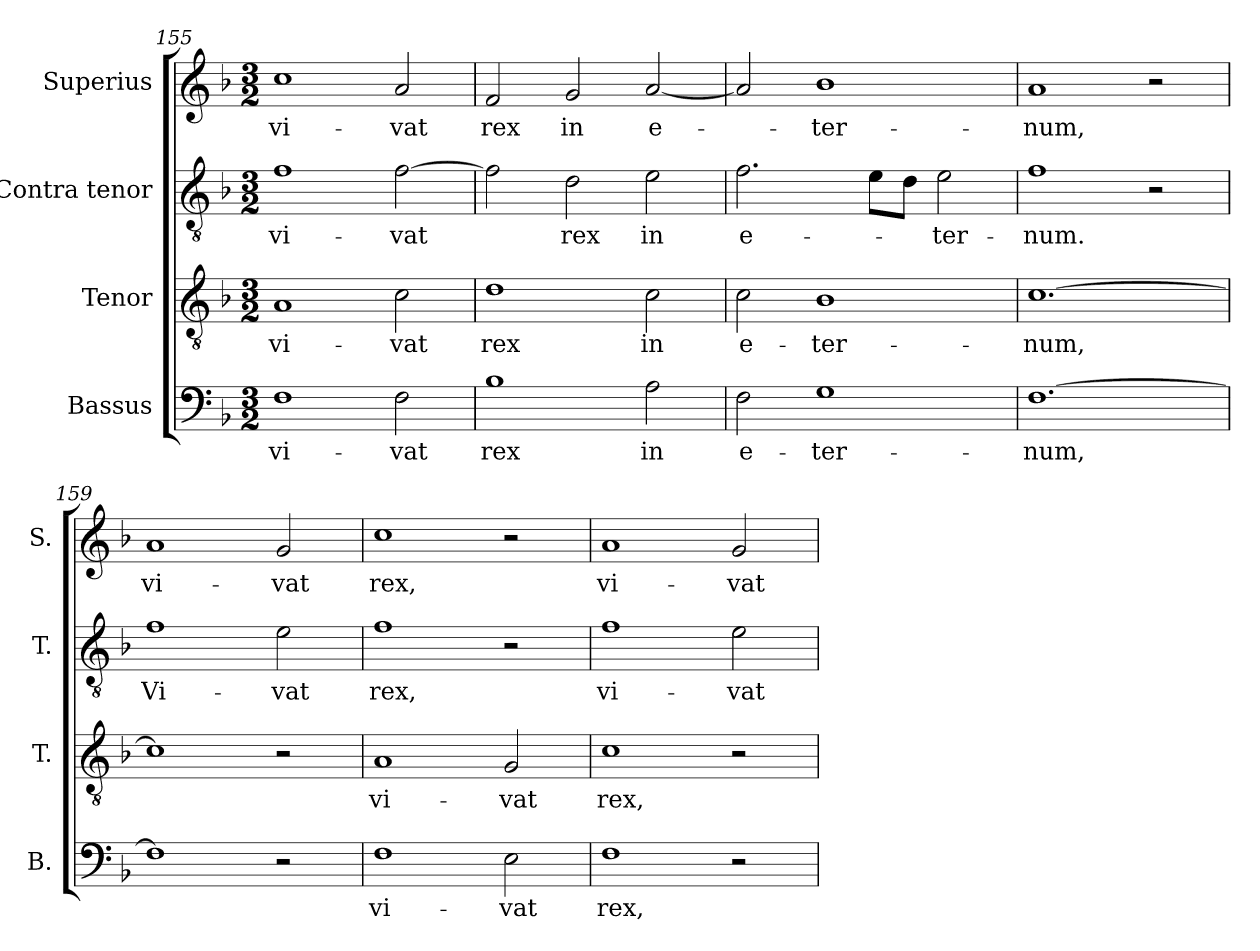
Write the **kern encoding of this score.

**kern	**text	**kern	**text	**kern	**text	**kern	**text
*part4	*part4	*part3	*part3	*part2	*part2	*part1	*part1
*staff4	*staff4	*staff3	*staff3	*staff2	*staff2	*staff1	*staff1
*I"Bassus	*	*I"Tenor	*	*I"Contra tenor	*	*I"Superius	*
*I'B.	*	*I'T.	*	*I'T.	*	*I'S.	*
!!LO:LB:g=z
*clefF4	*	*clefGv2	*	*clefGv2	*	*clefG2	*
*	*	*ITrd7c12	*	*ITrd7c12	*	*	*
*k[b-]	*	*k[b-]	*	*k[b-]	*	*k[b-]	*
*F:	*	*F:	*	*F:	*	*F:	*
*M3/2	*	*M3/2	*	*M3/2	*	*M3/2	*
=155	=155	=155	=155	=155	=155	=155	=155
!	!LO:LY:b:color=#000000	!	!	!	!	!	!
!	!	!	!LO:LY:b:color=#000000	!	!	!	!
!	!	!	!	!	!LO:LY:b:color=#000000	!	!
!	!	!	!	!	!	!	!LO:LY:b:color=#000000
1Fi	vi-	1AAi	vi-	1Fi	vi-	1cci	vi-
!	!LO:LY:b:color=#000000	!	!	!	!	!	!
!	!	!	!LO:LY:b:color=#000000	!	!	!	!
!	!	!	!	!	!LO:LY:b:color=#000000	!	!
!	!	!	!	!	!	!	!LO:LY:b:color=#000000
2Fi\	-vat	2Ci\	-vat	[2Fi\	-vat	2ai/	-vat
=156	=156	=156	=156	=156	=156	=156	=156
!	!LO:LY:b:color=#000000	!	!	!	!	!	!
!	!	!	!LO:LY:b:color=#000000	!	!	!	!
!	!	!	!	!	!	!	!LO:LY:b:color=#000000
1B-i	rex	1Di	rex	2Fi\]	.	2fi/	rex
!	!	!	!	!	!LO:LY:b:color=#000000	!	!
!	!	!	!	!	!	!	!LO:LY:b:color=#000000
.	.	.	.	2Di\	rex	2gi/	in
!	!LO:LY:b:color=#000000	!	!	!	!	!	!
!	!	!	!LO:LY:b:color=#000000	!	!	!	!
!	!	!	!	!	!LO:LY:b:color=#000000	!	!
!	!	!	!	!	!	!	!LO:LY:b:color=#000000
2Ai\	in	2Ci\	in	2Ei\	in	[2ai/	e-
=157	=157	=157	=157	=157	=157	=157	=157
!	!LO:LY:b:color=#000000	!	!	!	!	!	!
!	!	!	!LO:LY:b:color=#000000	!	!	!	!
!	!	!	!	!	!LO:LY:b:color=#000000	!	!
2Fi\	e-	2Ci\	e-	2.Fi\	e-	2ai/]	.
!	!LO:LY:b:color=#000000	!	!	!	!	!	!
!	!	!	!LO:LY:b:color=#000000	!	!	!	!
!	!	!	!	!	!	!	!LO:LY:b:color=#000000
1Gi	-ter-	1BB-i	-ter-	.	.	1b-i	-ter-
.	.	.	.	8Ei\L	.	.	.
.	.	.	.	8Di\J	.	.	.
!	!	!	!	!	!LO:LY:b:color=#000000	!	!
.	.	.	.	2Ei\	-ter-	.	.
=158	=158	=158	=158	=158	=158	=158	=158
!	!LO:LY:b:color=#000000	!	!	!	!	!	!
!	!	!	!LO:LY:b:color=#000000	!	!	!	!
!	!	!	!	!	!LO:LY:b:color=#000000	!	!
!	!	!	!	!	!	!	!LO:LY:b:color=#000000
[1.Fi	-num,	[1.Ci	-num,	1Fi	-num.	1ai	-num,
.	.	.	.	2r	.	2r	.
=159	=159	=159	=159	=159	=159	=159	=159
!	!	!	!	!	!LO:LY:b:color=#000000	!	!
!	!	!	!	!	!	!	!LO:LY:b:color=#000000
1Fi]	.	1Ci]	.	1Fi	Vi-	1ai	vi-
!	!	!	!	!	!LO:LY:b:color=#000000	!	!
!	!	!	!	!	!	!	!LO:LY:b:color=#000000
2r	.	2r	.	2Ei\	-vat	2gi/	-vat
=160	=160	=160	=160	=160	=160	=160	=160
!	!LO:LY:b:color=#000000	!	!	!	!	!	!
!	!	!	!LO:LY:b:color=#000000	!	!	!	!
!	!	!	!	!	!LO:LY:b:color=#000000	!	!
!	!	!	!	!	!	!	!LO:LY:b:color=#000000
1Fi	vi-	1AAi	vi-	1Fi	rex,	1cci	rex,
!	!LO:LY:b:color=#000000	!	!	!	!	!	!
!	!	!	!LO:LY:b:color=#000000	!	!	!	!
2Ei\	-vat	2GGi/	-vat	2r	.	2r	.
=161	=161	=161	=161	=161	=161	=161	=161
!	!LO:LY:b:color=#000000	!	!	!	!	!	!
!	!	!	!LO:LY:b:color=#000000	!	!	!	!
!	!	!	!	!	!LO:LY:b:color=#000000	!	!
!	!	!	!	!	!	!	!LO:LY:b:color=#000000
1Fi	rex,	1Ci	rex,	1Fi	vi-	1ai	vi-
!	!	!	!	!	!LO:LY:b:color=#000000	!	!
!	!	!	!	!	!	!	!LO:LY:b:color=#000000
2r	.	2r	.	2Ei\	-vat	2gi/	-vat
=	=	=	=	=	=	=	=
*-	*-	*-	*-	*-	*-	*-	*-
